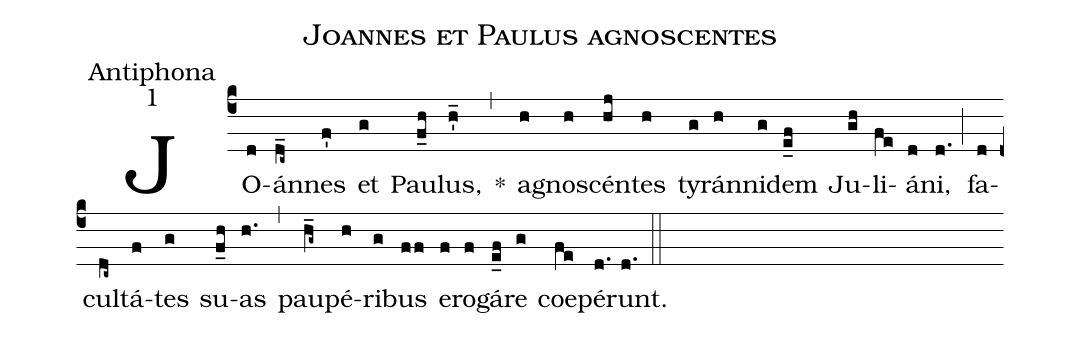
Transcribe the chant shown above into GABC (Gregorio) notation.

name:Joannes et Paulus agnoscentes;
office-part:Antiphona;
mode:1;
%%
(c4) JO(d)án(d_c~)nes(f') et(g) Pau(f_h)lus,(h'_) *(,) a(h)gno(h)scén(hj)tes(h) ty(g)rán(h)ni(g)dem(e_f) Ju(gh)li(fe)á(d)ni,(d.) (;) fa(d)cul(dc~)tá(f)tes(g) su(f_h)as(h.) (,) pau(h_g~)pé(h)ri(g)bus(ff) e(f)ro(f)gá(e_f)re(g) coe(fe)pé(d.)runt.(d.) (::)
